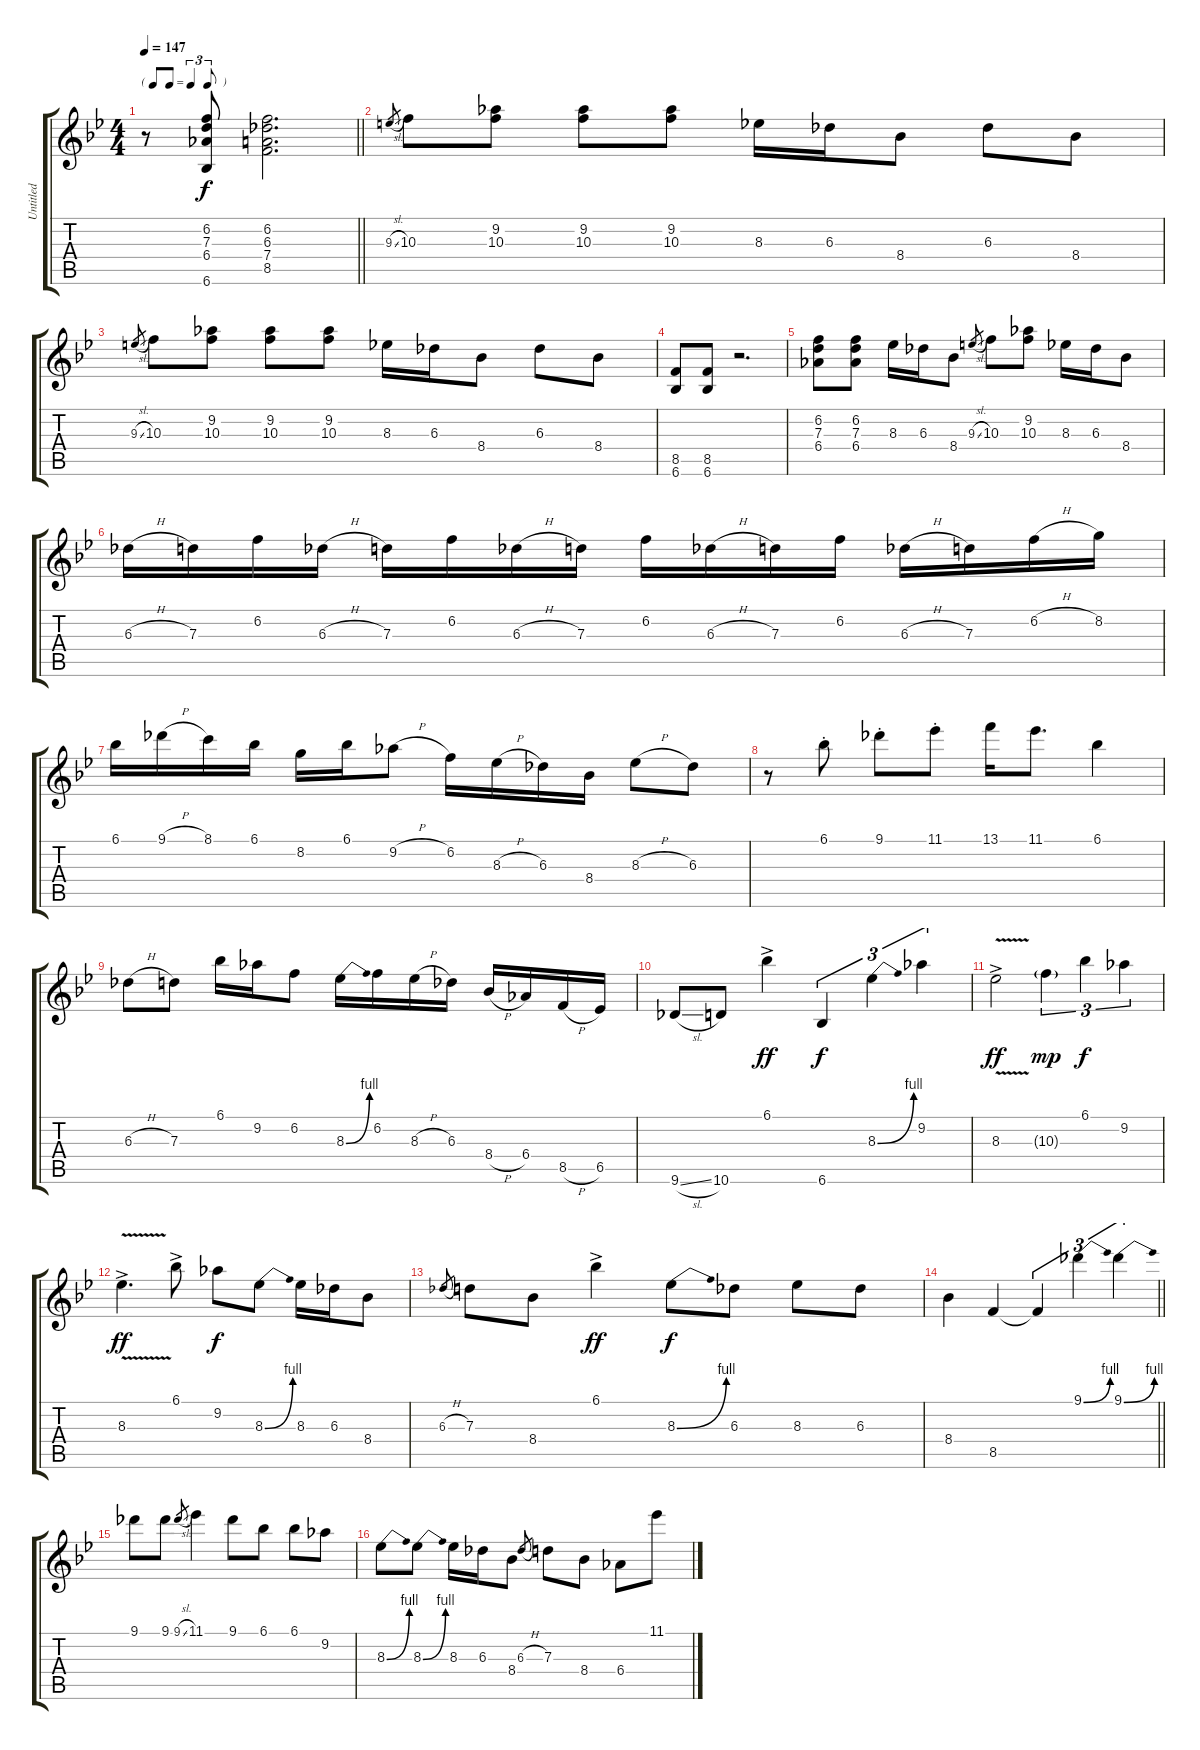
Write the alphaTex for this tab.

\track ("Untitled" "Untitled") {instrument acousticguitarsteel}
\staff {score tabs}
\tuning (E4 B3 G3 D3 A2 E2) {hide}
\ts (4 4)
\tf triplet8th
\tempo 147
\clef g2
\barLineRight lightlight
\ks bb
r.8{dy f} (6.2 7.3 6.4 6.6).8 (6.2 6.3 7.4 8.5).2{d} |
9.3{sl}.8{gr} 10.3.8 (9.2 10.3).8 (9.2 10.3).8 (9.2 10.3).8 8.3.16 6.3.16 8.4.8 6.3.8 8.4.8 |
9.3{sl}.8{gr} 10.3.8 (9.2 10.3).8 (9.2 10.3).8 (9.2 10.3).8 8.3.16 6.3.16 8.4.8 6.3.8 8.4.8 |
(8.5 6.6).8 (8.5 6.6).8 r.2{d} |
(6.2 7.3 6.4).8 (6.2 7.3 6.4).8 8.3.16 6.3.16 8.4.8 9.3{sl}.8{gr} 10.3.8 (9.2 10.3).8 8.3.16 6.3.16 8.4.8 |
6.3{h}.16 7.3.16 6.2.16 6.3{h}.16 7.3.16 6.2.16 6.3{h}.16 7.3.16 6.2.16 6.3{h}.16 7.3.16 6.2.16 6.3{h}.16 7.3.16 6.2{h}.16 8.2.16 |
6.1.16 9.1{h}.16 8.1.16 6.1.16 8.2.16 6.1.16 9.2{h}.8 6.2.16 8.3{h}.16 6.3.16 8.4.16 8.3{h}.8 6.3.8 |
r.8 6.1{st}.8 9.1{st}.8 11.1{st}.8 13.1.16 11.1.8{d} 6.1.4 |
6.3{h}.8 7.3.8 6.1.16 9.2.16 6.2.8 8.3{be (bend 0 0 60 4)}.16 6.2.16 8.3{h}.16 6.3.16 8.4{h}.16 6.4.16 8.5{h}.16 6.5.16 |
9.6{sl}.8 10.6.8 6.1{ac}.4{dy ff} 6.6.4{tu (3 2) dy f} 8.3{be (bend 0 0 60 4)}.4{tu (3 2)} 9.2.4{tu (3 2)} |
8.3{v ac}.2{dy ff} 10.3{g}.4{tu (3 2) dy mp} 6.1.4{tu (3 2) dy f} 9.2.4{tu (3 2)} |
8.3{v ac}.4{d dy ff} 6.1{ac}.8 9.2.8{dy f} 8.3{be (bend 0 0 60 4)}.8 8.3.16 6.3.16 8.4.8 |
6.3{h}.8{gr} 7.3.8 8.4.8 6.1{ac}.4{dy ff} 8.3{be (bend 0 0 60 4)}.8{dy f} 6.3.8 8.3.8 6.3.8 |
\barLineRight lightlight
8.4.4 8.5.4 8.5{t}.4{tu (3 2)} 9.1{be (bend 0 0 60 4)}.4{tu (3 2)} 9.1{be (bend 0 0 60 4)}.4{tu (3 2)} |
9.1.8 9.1.8 9.1{sl}.8{gr} 11.1.4 9.1.8 6.1.8 6.1.8 9.2.8 |
8.3{be (bend 0 0 60 4)}.8 8.3{be (bend 0 0 60 4)}.8 8.3.16 6.3.16 8.4.8 6.3{h}.8{gr} 7.3.8 8.4.8 6.4.8 11.1.8
